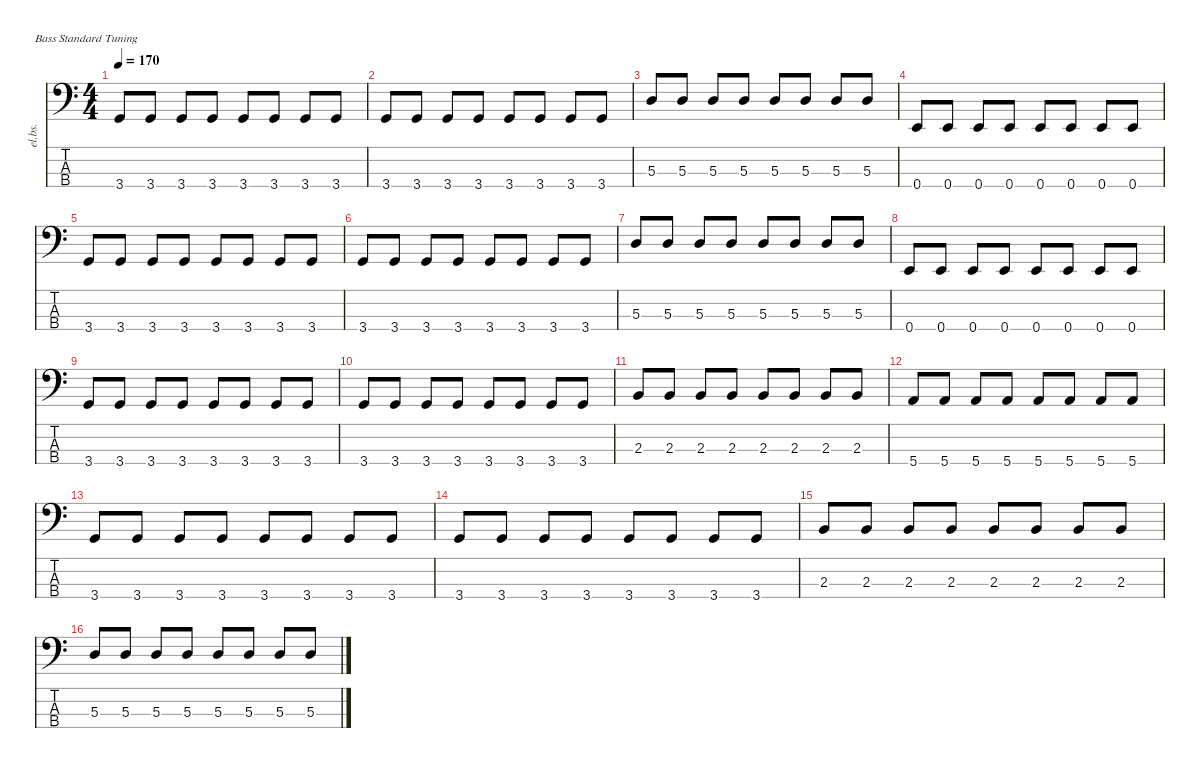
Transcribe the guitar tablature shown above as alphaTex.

\defaultSystemsLayout 4
\hideDynamics
\bracketExtendMode nobrackets
\track ("Electric Bass" "el.bs.") {defaultSystemsLayout 4 instrument electricbassfinger}
\staff {score tabs}
\tuning (G2 D2 A1 E1)
\ts (4 4)
\tempo 170
\clef f4
\ks c
3.4.8{dy mf beam Up} 3.4.8{beam Up} 3.4.8{beam Up} 3.4.8{beam Up} 3.4.8{beam Up} 3.4.8{beam Up} 3.4.8{beam Up} 3.4.8{beam Up} |
3.4.8{beam Up} 3.4.8{beam Up} 3.4.8{beam Up} 3.4.8{beam Up} 3.4.8{beam Up} 3.4.8{beam Up} 3.4.8{beam Up} 3.4.8{beam Up} |
5.3.8{beam Up} 5.3.8{beam Up} 5.3.8{beam Up} 5.3.8{beam Up} 5.3.8{beam Up} 5.3.8{beam Up} 5.3.8{beam Up} 5.3.8{beam Up} |
0.4.8{beam Up} 0.4.8{beam Up} 0.4.8{beam Up} 0.4.8{beam Up} 0.4.8{beam Up} 0.4.8{beam Up} 0.4.8{beam Up} 0.4.8{beam Up} |
3.4.8{beam Up} 3.4.8{beam Up} 3.4.8{beam Up} 3.4.8{beam Up} 3.4.8{beam Up} 3.4.8{beam Up} 3.4.8{beam Up} 3.4.8{beam Up} |
3.4.8{beam Up} 3.4.8{beam Up} 3.4.8{beam Up} 3.4.8{beam Up} 3.4.8{beam Up} 3.4.8{beam Up} 3.4.8{beam Up} 3.4.8{beam Up} |
5.3.8{beam Up} 5.3.8{beam Up} 5.3.8{beam Up} 5.3.8{beam Up} 5.3.8{beam Up} 5.3.8{beam Up} 5.3.8{beam Up} 5.3.8{beam Up} |
0.4.8{beam Up} 0.4.8{beam Up} 0.4.8{beam Up} 0.4.8{beam Up} 0.4.8{beam Up} 0.4.8{beam Up} 0.4.8{beam Up} 0.4.8{beam Up} |
3.4.8{beam Up} 3.4.8{beam Up} 3.4.8{beam Up} 3.4.8{beam Up} 3.4.8{beam Up} 3.4.8{beam Up} 3.4.8{beam Up} 3.4.8{beam Up} |
3.4.8{beam Up} 3.4.8{beam Up} 3.4.8{beam Up} 3.4.8{beam Up} 3.4.8{beam Up} 3.4.8{beam Up} 3.4.8{beam Up} 3.4.8{beam Up} |
2.3.8{beam Up} 2.3.8{beam Up} 2.3.8{beam Up} 2.3.8{beam Up} 2.3.8{beam Up} 2.3.8{beam Up} 2.3.8{beam Up} 2.3.8{beam Up} |
5.4.8{beam Up} 5.4.8{beam Up} 5.4.8{beam Up} 5.4.8{beam Up} 5.4.8{beam Up} 5.4.8{beam Up} 5.4.8{beam Up} 5.4.8{beam Up} |
3.4.8{beam Up} 3.4.8{beam Up} 3.4.8{beam Up} 3.4.8{beam Up} 3.4.8{beam Up} 3.4.8{beam Up} 3.4.8{beam Up} 3.4.8{beam Up} |
3.4.8{beam Up} 3.4.8{beam Up} 3.4.8{beam Up} 3.4.8{beam Up} 3.4.8{beam Up} 3.4.8{beam Up} 3.4.8{beam Up} 3.4.8{beam Up} |
2.3.8{beam Up} 2.3.8{beam Up} 2.3.8{beam Up} 2.3.8{beam Up} 2.3.8{beam Up} 2.3.8{beam Up} 2.3.8{beam Up} 2.3.8{beam Up} |
5.3.8{beam Up} 5.3.8{beam Up} 5.3.8{beam Up} 5.3.8{beam Up} 5.3.8{beam Up} 5.3.8{beam Up} 5.3.8{beam Up} 5.3.8{beam Up}
